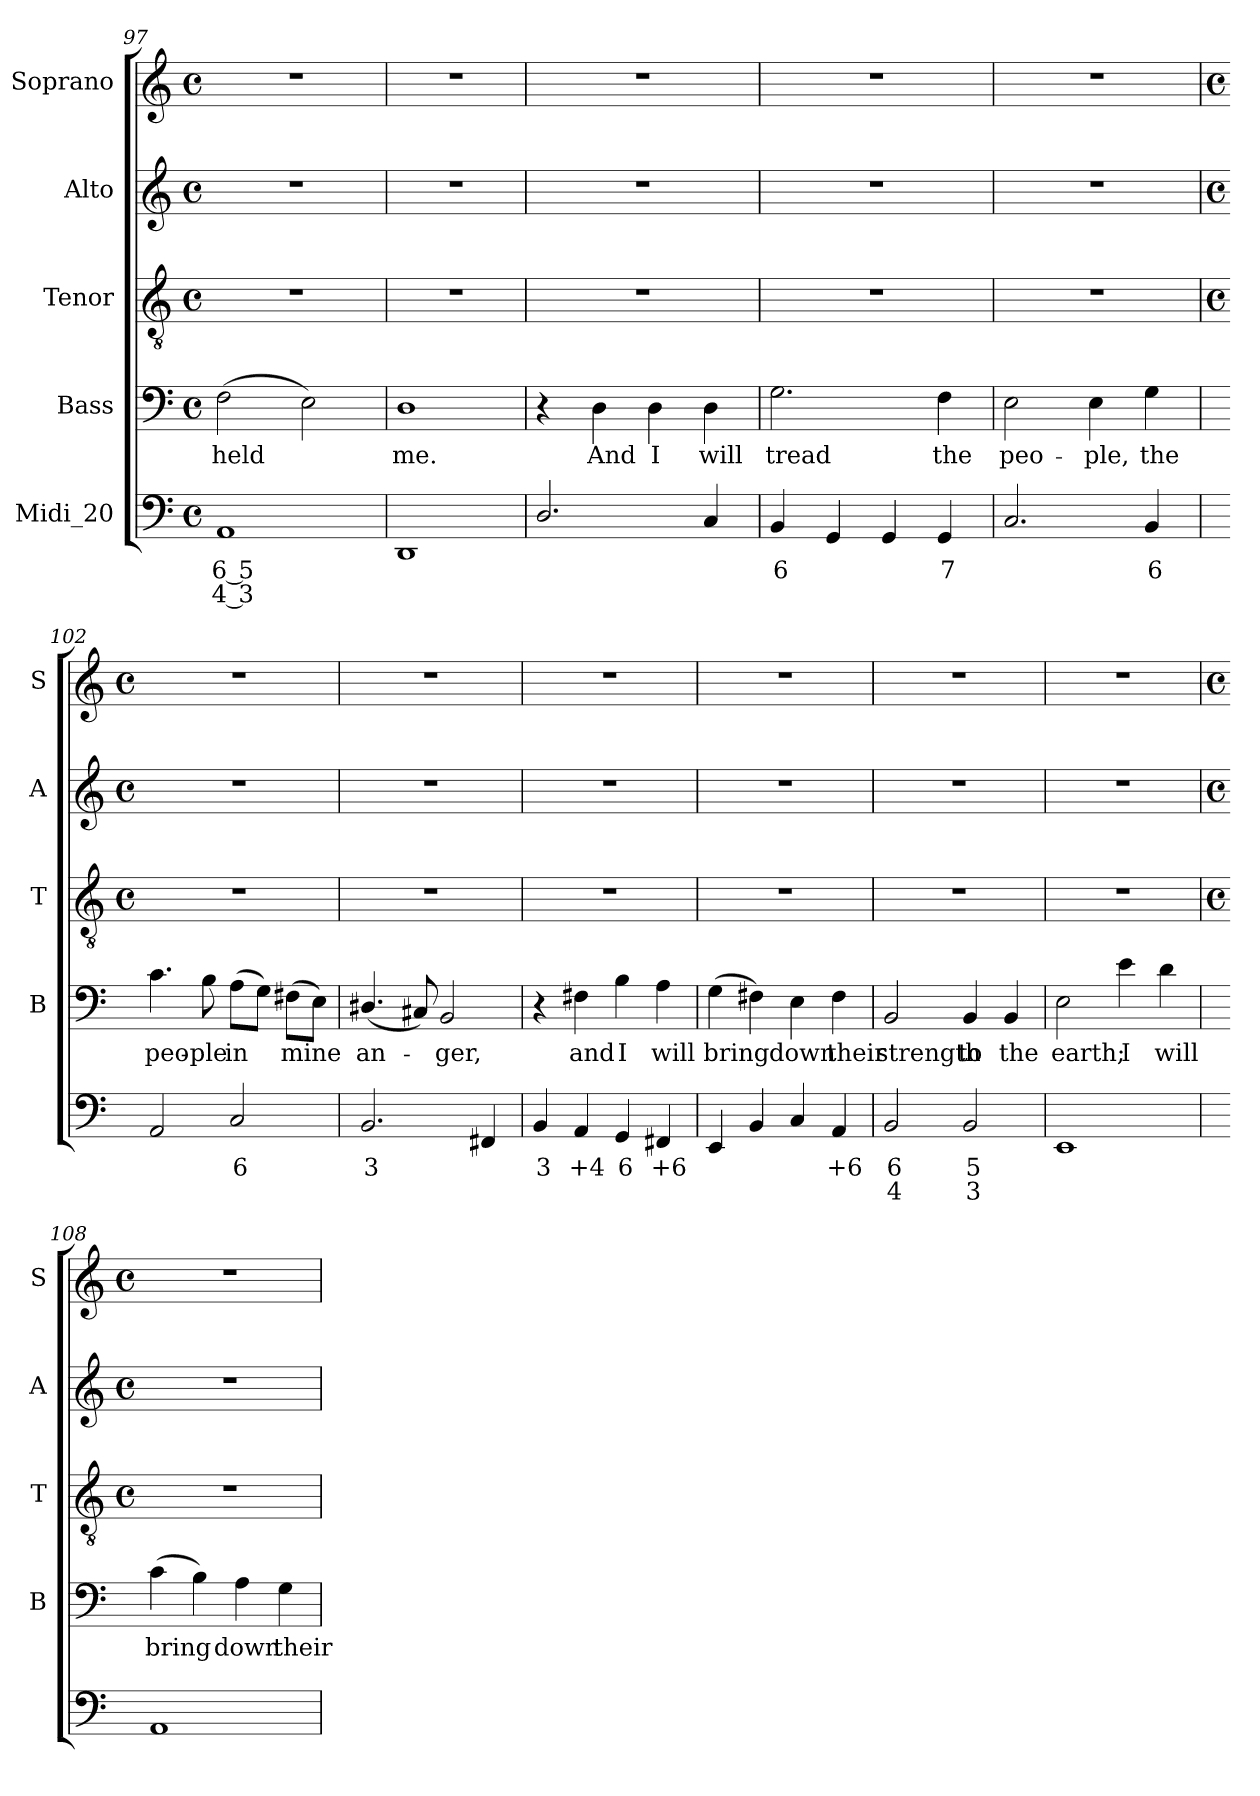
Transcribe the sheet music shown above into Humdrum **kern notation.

**kern	**text	**text	**kern	**text	**kern	**kern	**kern
*part5	*part5	*part5	*part4	*part4	*part3	*part2	*part1
*staff5	*staff5	*staff5	*staff4	*staff4	*staff3	*staff2	*staff1
*I"Midi_20	*	*	*I"Bass	*	*I"Tenor	*I"Alto	*I"Soprano
*	*	*	*I'B	*	*I'T	*I'A	*I'S
*clefF4	*	*	*clefF4	*	*clefGv2	*clefG2	*clefG2
*k[]	*	*	*k[]	*	*k[]	*k[]	*k[]
*C:	*	*	*C:	*	*C:	*C:	*C:
*M4/4	*	*	*M4/4	*	*M4/4	*M4/4	*M4/4
*met(c)	*	*	*met(c)	*	*met(c)	*met(c)	*met(c)
=97	=97	=97	=97	=97	=97	=97	=97
!	!LO:LY:b	!LO:LY:b	!	!LO:LY:b	!	!	!
1AA	6 5	4 3	(>2F	-held	1r	1r	1r
.	.	.	2E)	.	.	.	.
=98	=98	=98	=98	=98	=98	=98	=98
!	!	!	!	!LO:LY:b	!	!	!
1DD	.	.	1D	me.	1r	1r	1r
=99	=99	=99	=99	=99	=99	=99	=99
2.D/	.	.	4r	.	1r	1r	1r
!	!	!	!	!LO:LY:b	!	!	!
.	.	.	4D	And	.	.	.
!	!	!	!	!LO:LY:b	!	!	!
.	.	.	4D	I	.	.	.
!	!	!	!	!LO:LY:b	!	!	!
4C	.	.	4D	will	.	.	.
=100	=100	=100	=100	=100	=100	=100	=100
!	!LO:LY:b	!	!	!LO:LY:b	!	!	!
4BB	6	.	2.G	tread	1r	1r	1r
4GG	.	.	.	.	.	.	.
4GG	.	.	.	.	.	.	.
!	!LO:LY:b	!	!	!LO:LY:b	!	!	!
4GG	7	.	4F	the	.	.	.
=101	=101	=101	=101	=101	=101	=101	=101
!	!	!	!	!LO:LY:b	!	!	!
2.C	.	.	2E	peo-	1r	1r	1r
!	!	!	!	!LO:LY:b	!	!	!
.	.	.	4E	-ple,	.	.	.
!	!LO:LY:b	!	!	!LO:LY:b	!	!	!
4BB	6	.	4G	the	.	.	.
!!LO:LB:g=z
=102	=102	=102	=102	=102	=102	=102	=102
*	*	*	*	*	*M4/4	*M4/4	*M4/4
*	*	*	*	*	*met(c)	*met(c)	*met(c)
!	!	!	!	!LO:LY:b	!	!	!
2AA	.	.	4.c	peo-	1r	1r	1r
!	!	!	!	!LO:LY:b	!	!	!
.	.	.	8B	-ple	.	.	.
!	!LO:LY:b	!	!	!LO:LY:b	!	!	!
2C	6	.	(>8AL	in	.	.	.
.	.	.	8GJ)	.	.	.	.
!	!	!	!	!LO:LY:b	!	!	!
.	.	.	(>8F#XL	mine	.	.	.
.	.	.	8EJ)	.	.	.	.
=103	=103	=103	=103	=103	=103	=103	=103
!	!LO:LY:b	!	!	!LO:LY:b	!	!	!
2.BB	3	.	(<4.D#X/	an-	1r	1r	1r
.	.	.	8C#X)	.	.	.	.
!	!	!	!	!LO:LY:b	!	!	!
.	.	.	2BB	ger,	.	.	.
4FF#X	.	.	.	.	.	.	.
=104	=104	=104	=104	=104	=104	=104	=104
!	!LO:LY:b	!	!	!	!	!	!
4BB	3	.	4r	.	1r	1r	1r
!	!LO:LY:b	!	!	!LO:LY:b	!	!	!
4AA	+4	.	4F#X	and	.	.	.
!	!LO:LY:b	!	!	!LO:LY:b	!	!	!
4GG	6	.	4B	I	.	.	.
!	!LO:LY:b	!	!	!LO:LY:b	!	!	!
4FF#X	+6	.	4A	will	.	.	.
=105	=105	=105	=105	=105	=105	=105	=105
!	!	!	!	!LO:LY:b	!	!	!
4EE	.	.	(>4G	bring	1r	1r	1r
4BB	.	.	4F#X)	.	.	.	.
!	!	!	!	!LO:LY:b	!	!	!
4C	.	.	4E	down	.	.	.
!	!LO:LY:b	!	!	!LO:LY:b	!	!	!
4AA	+6	.	4F#	their	.	.	.
=106	=106	=106	=106	=106	=106	=106	=106
!	!LO:LY:b	!LO:LY:b	!	!LO:LY:b	!	!	!
2BB	6	4	2BB	strength	1r	1r	1r
!	!LO:LY:b	!LO:LY:b	!	!LO:LY:b	!	!	!
2BB	5	3	4BB	to	.	.	.
!	!	!	!	!LO:LY:b	!	!	!
.	.	.	4BB	the	.	.	.
=107	=107	=107	=107	=107	=107	=107	=107
!	!	!	!	!LO:LY:b	!	!	!
1EE	.	.	2E	earth;	1r	1r	1r
!	!	!	!	!LO:LY:b	!	!	!
.	.	.	4e	I	.	.	.
!	!	!	!	!LO:LY:b	!	!	!
.	.	.	4d	will	.	.	.
!!LO:LB:g=z
=108	=108	=108	=108	=108	=108	=108	=108
*	*	*	*	*	*M4/4	*M4/4	*M4/4
*	*	*	*	*	*met(c)	*met(c)	*met(c)
!	!	!	!	!LO:LY:b	!	!	!
1AA	.	.	(>4c	bring	1r	1r	1r
.	.	.	4B)	.	.	.	.
!	!	!	!	!LO:LY:b	!	!	!
.	.	.	4A	down	.	.	.
!	!	!	!	!LO:LY:b	!	!	!
.	.	.	4G	their	.	.	.
=	=	=	=	=	=	=	=
*-	*-	*-	*-	*-	*-	*-	*-
